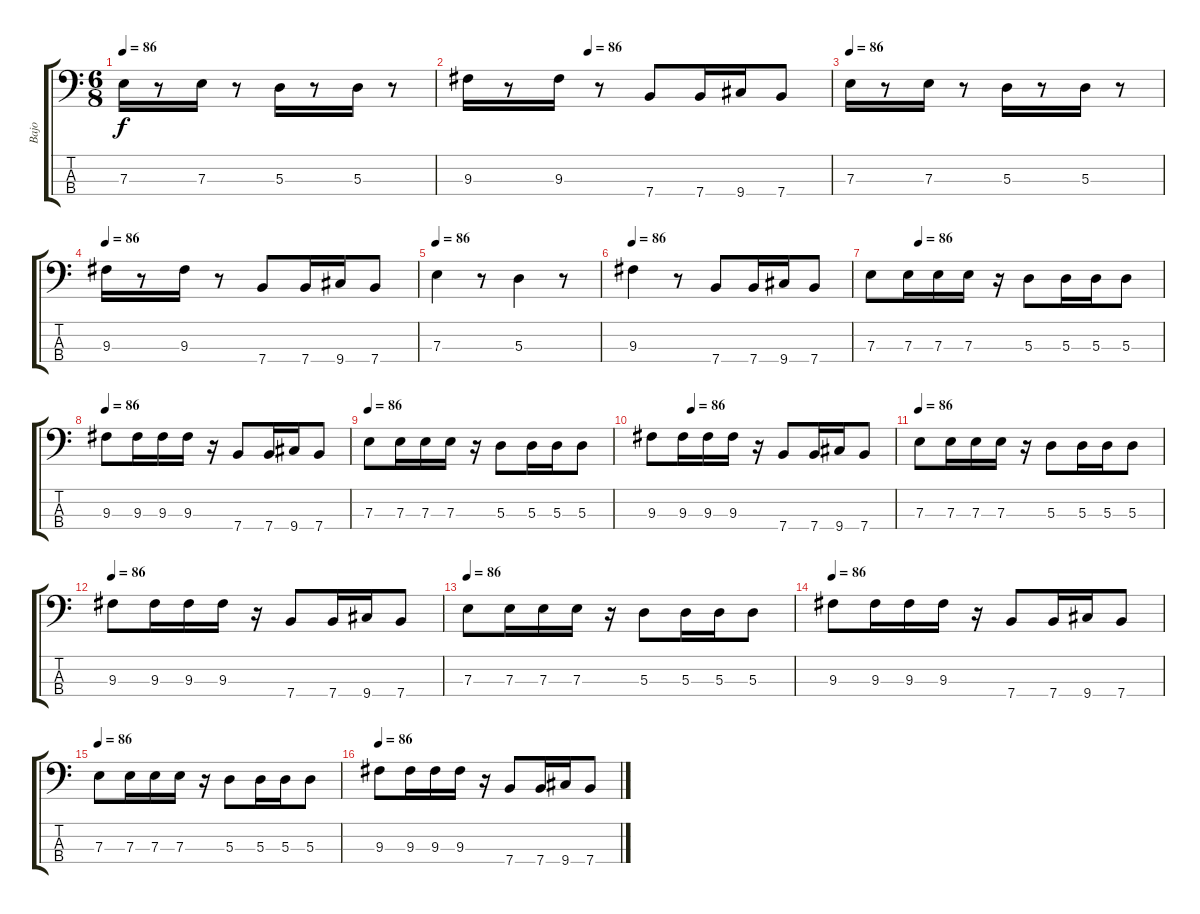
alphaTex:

\track ("Bajo" "Bajo") {instrument electricbassfinger}
\staff {score tabs}
\tuning (G2 D2 A1 E1) {hide}
\ts (6 8)
\tempo 86
\clef f4
\ks c
7.3.16{dy f} r.8 7.3.16 r.8 5.3.16 r.8 5.3.16 r.8 |
\tempo (86 0.3333333333333333)
9.3.16 r.8 9.3.16 r.8 7.4.8 7.4.16 9.4.16 7.4.8 |
\tempo 86
7.3.16 r.8 7.3.16 r.8 5.3.16 r.8 5.3.16 r.8 |
\tempo 86
9.3.16 r.8 9.3.16 r.8 7.4.8 7.4.16 9.4.16 7.4.8 |
\tempo 86
7.3.4 r.8 5.3.4 r.8 |
\tempo 86
9.3.4 r.8 7.4.8 7.4.16 9.4.16 7.4.8 |
\tempo (86 0.16666666666666666)
7.3.8 7.3.16 7.3.16 7.3.16 r.16 5.3.8 5.3.16 5.3.16 5.3.8 |
\tempo 86
9.3.8 9.3.16 9.3.16 9.3.16 r.16 7.4.8 7.4.16 9.4.16 7.4.8 |
\tempo 86
7.3.8 7.3.16 7.3.16 7.3.16 r.16 5.3.8 5.3.16 5.3.16 5.3.8 |
\tempo (86 0.16666666666666666)
9.3.8 9.3.16 9.3.16 9.3.16 r.16 7.4.8 7.4.16 9.4.16 7.4.8 |
\tempo 86
7.3.8 7.3.16 7.3.16 7.3.16 r.16 5.3.8 5.3.16 5.3.16 5.3.8 |
\tempo 86
9.3.8 9.3.16 9.3.16 9.3.16 r.16 7.4.8 7.4.16 9.4.16 7.4.8 |
\tempo 86
7.3.8 7.3.16 7.3.16 7.3.16 r.16 5.3.8 5.3.16 5.3.16 5.3.8 |
\tempo 86
9.3.8 9.3.16 9.3.16 9.3.16 r.16 7.4.8 7.4.16 9.4.16 7.4.8 |
\tempo 86
7.3.8 7.3.16 7.3.16 7.3.16 r.16 5.3.8 5.3.16 5.3.16 5.3.8 |
\tempo 86
9.3.8 9.3.16 9.3.16 9.3.16 r.16 7.4.8 7.4.16 9.4.16 7.4.8
